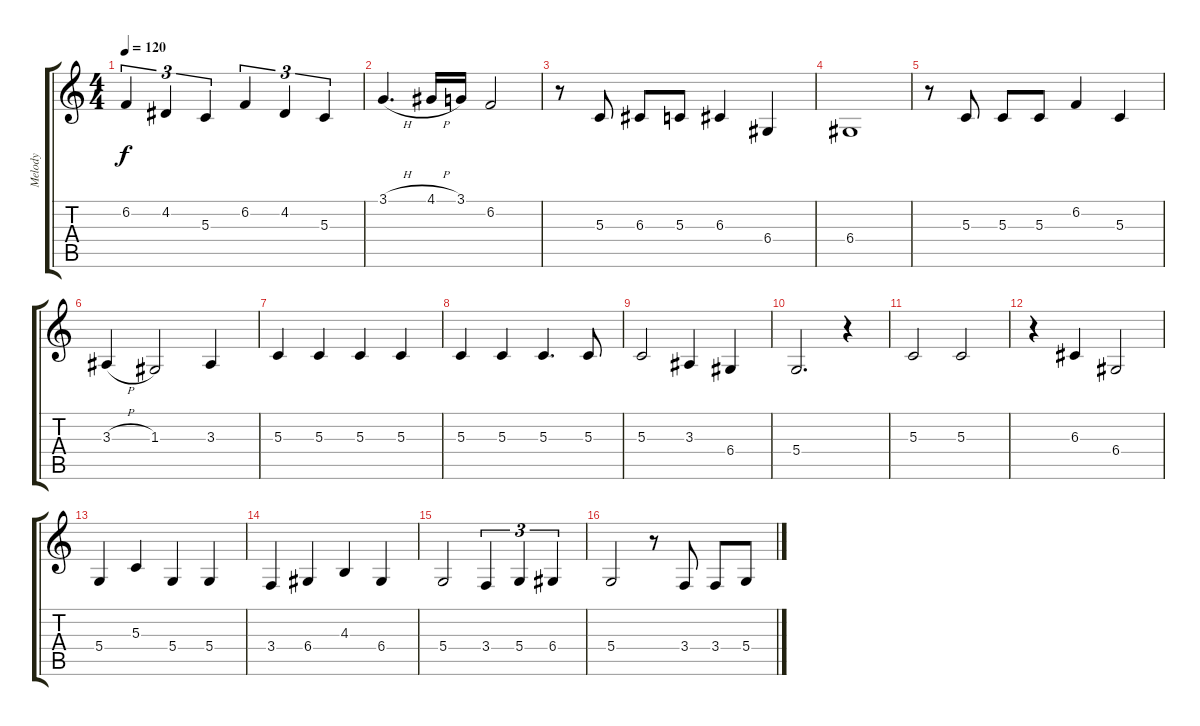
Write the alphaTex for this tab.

\track ("Melody" "Melody") {instrument clarinet}
\staff {score tabs}
\tuning (E4 B3 G3 D3 A2 E2) {hide}
\ts (4 4)
\tempo 120
\clef g2
\ks c
6.2.4{tu (3 2) dy f} 4.2.4{tu (3 2)} 5.3.4{tu (3 2)} 6.2.4{tu (3 2)} 4.2.4{tu (3 2)} 5.3.4{tu (3 2)} |
3.1{h}.4{d} 4.1{h}.16 3.1.16 6.2.2 |
r.8 5.3.8 6.3.8 5.3.8 6.3.4 6.4.4 |
6.4.1 |
r.8 5.3.8 5.3.8 5.3.8 6.2.4 5.3.4 |
3.3{h}.4 1.3.2 3.3.4 |
5.3.4 5.3.4 5.3.4 5.3.4 |
5.3.4 5.3.4 5.3.4{d} 5.3.8 |
5.3.2 3.3.4 6.4.4 |
5.4.2{d} r.4 |
5.3.2 5.3.2 |
r.4 6.3.4 6.4.2 |
5.4.4 5.3.4 5.4.4 5.4.4 |
3.4.4 6.4.4 4.3.4 6.4.4 |
5.4.2 3.4.4{tu (3 2)} 5.4.4{tu (3 2)} 6.4.4{tu (3 2)} |
5.4.2 r.8 3.4.8 3.4.8 5.4.8
